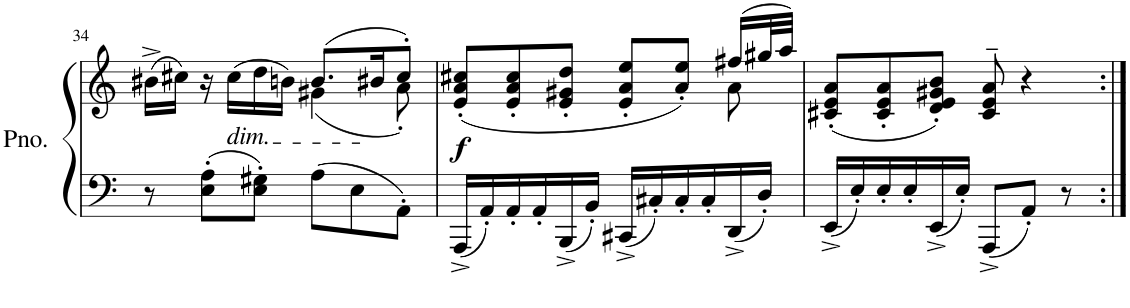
**kern	**kern	**dynam
*part1	*part1	*part1
*staff2	*staff1	*staff1/2
*I"Piano	*	*
*I'Pno.	*	*
!!LO:PB:g=z
*clefF4	*clefG2	*
*k[]	*k[]	*
*M6/8	*M6/8	*
=34	=34	=34
*	*^	*
8r	(>16b#X^\LL	4.ryy	.
.	16cc#X\JJ)	.	.
8E\' 8A\'L	16r	.	.
!	!LO:TX:b:i:t=dim.	!	!
.	(>16cc#\LL	.	.
8E\' 8G#X\'J	16dd\	.	.
.	16bn\JJ)	.	.
8A\L	(8.b/L	(4g#X\	.
8E\	.	.	.
.	16b#X/K	.	.
8AA'\J	8cc#'/J)	8a'\)	.
=35	=35	=35	=35
!	!	!	!LO:DY:b
16AAA^/LL	(<8e/'< 8a/'< 8cc#X/'<L	8ryy	f
16AA'/	.	.	.
*	*v	*v	*
16AA'/	8e/'< 8a/'< 8cc#/'<	.
16AA'/	.	.
16BBB^/	8e/'< 8g#X/'< 8dd/'<J	.
16BB'/JJ	.	.
16CC#X^/LL	8e/'< 8a/'< 8ee/'<L	.
16C#X'/	.	.
16C#'/	8a/'< 8ee/'<J)	.
16C#'/	.	.
*	*^	*
16DD^/	(>16ff#X/LL	8a\	.
16D'/JJ	32gg#X/L	.	.
.	32aa/JJJ)	.	.
*	*v	*v	*
=36	=36	=36
16EE^/LL	(8c#X/' 8e/' 8a/'L	.
16E'/	.	.
16E'/	8c#/' 8e/' 8a/'	.
16E'/	.	.
16EE^/	8d/' 8e/' 8g#X/' 8b/'J)	.
16E'/JJ	.	.
8AAA^/L	8c#/~> 8e/~> 8a/~>	.
8AA'/J	4r	.
8r	.	.
=:|!	=:|!	=:|!
*-	*-	*-
